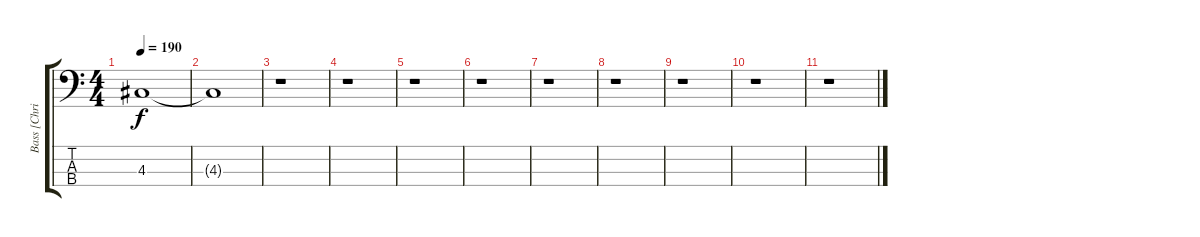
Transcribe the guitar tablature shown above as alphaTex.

\track ("Bass [Chris Steele]" "Bass [Chri") {instrument electricbasspick}
\staff {score tabs}
\tuning (G2 D2 A1 E1) {hide}
\ts (4 4)
\tempo 190
\clef f4
\ks c
4.3{t}.1{dy f} |
4.3{t}.1 |
r.1 |
r.1 |
r.1 |
r.1 |
r.1 |
r.1 |
r.1 |
r.1 |
r.1
